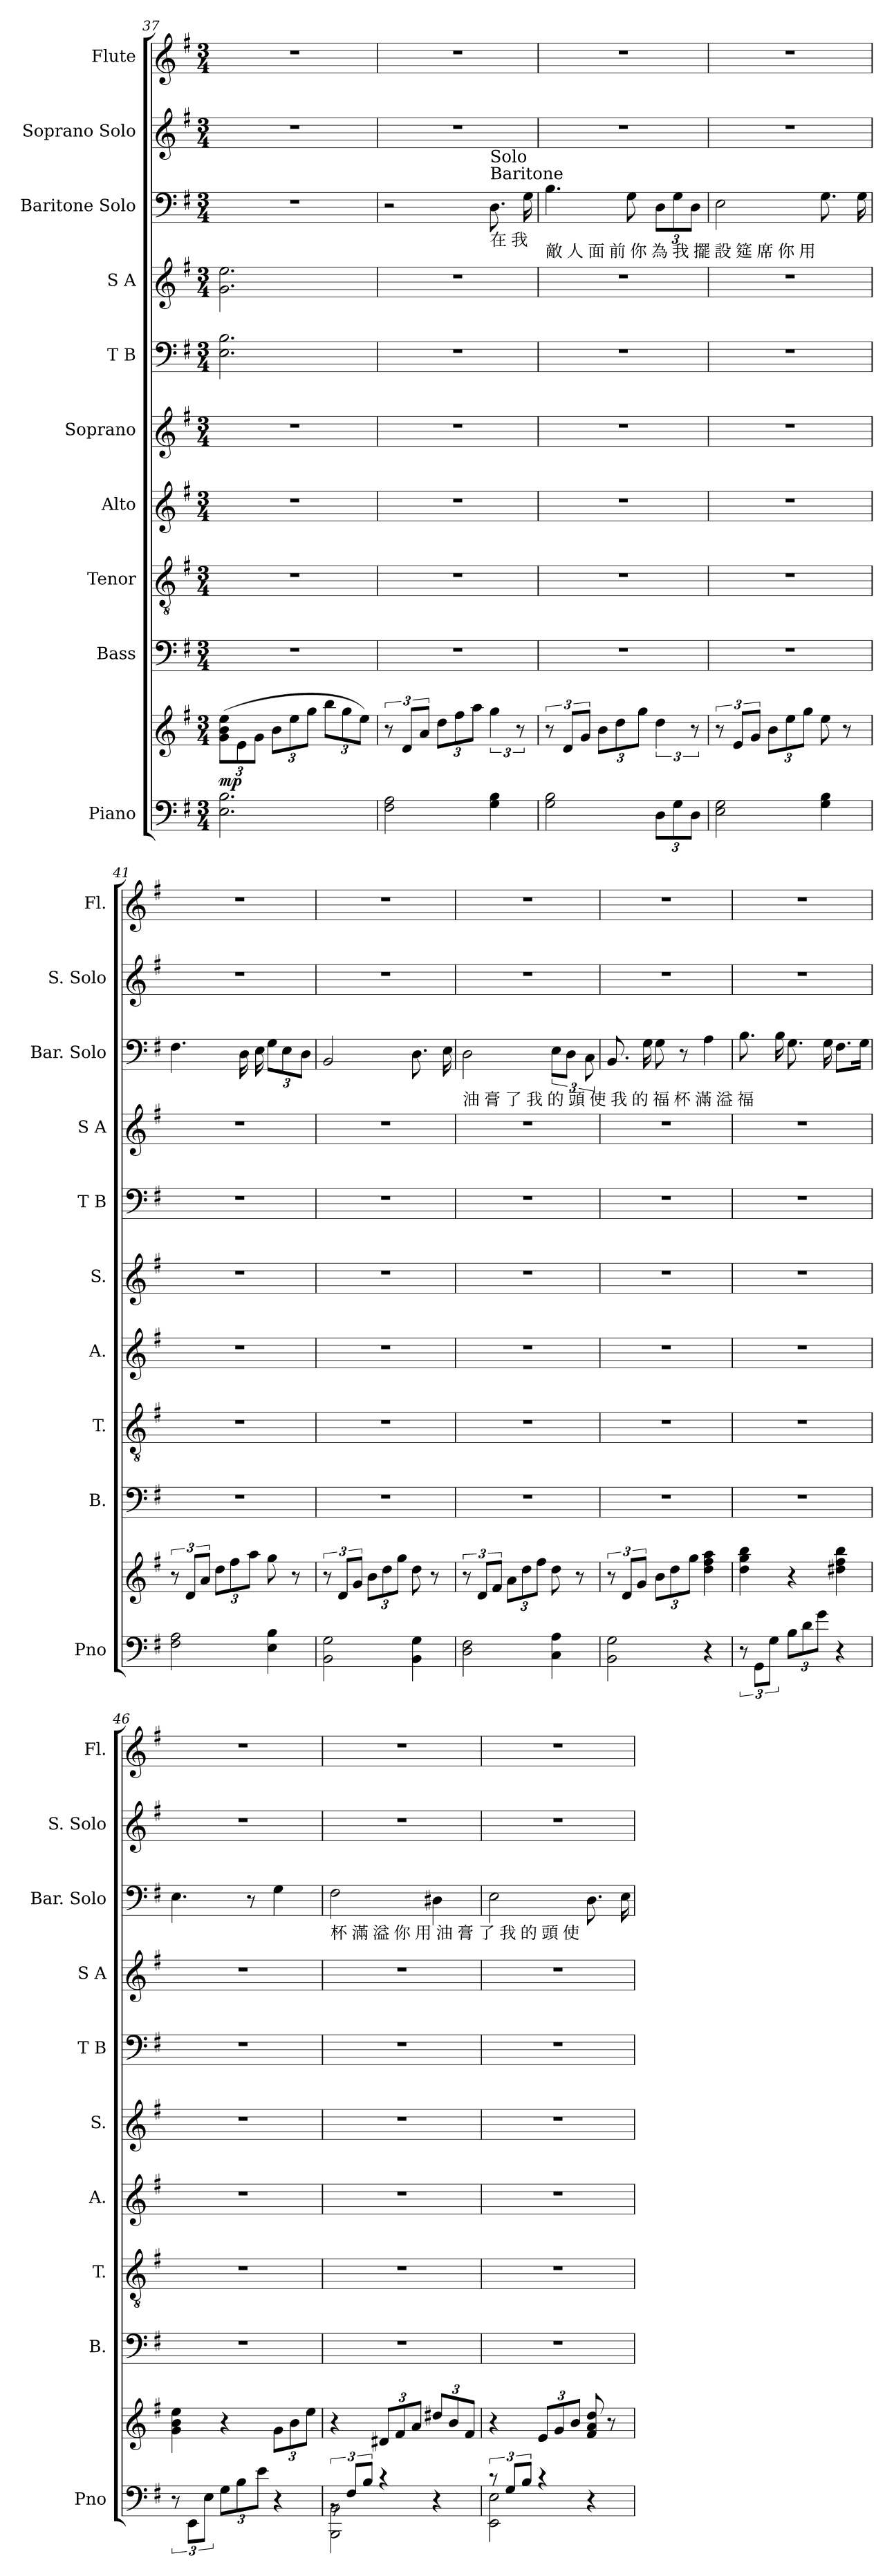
**kern	**kern	**dynam	**kern	**kern	**kern	**kern	**kern	**kern	**kern	**kern	**kern
*part10	*part10	*part10	*part9	*part8	*part7	*part6	*part5	*part4	*part3	*part2	*part1
*staff11	*staff10	*staff10/11	*staff9	*staff8	*staff7	*staff6	*staff5	*staff4	*staff3	*staff2	*staff1
*I"Piano	*	*	*I"Bass	*I"Tenor	*I"Alto	*I"Soprano	*I"T B	*I"S A	*I"Baritone Solo	*I"Soprano Solo	*I"Flute
*I'Pno	*	*	*I'B.	*I'T.	*I'A.	*I'S.	*I'T B	*I'S A	*I'Bar. Solo	*I'S. Solo	*I'Fl.
*clefF4	*clefG2	*	*clefF4	*clefGv2	*clefG2	*clefG2	*clefF4	*clefG2	*clefF4	*clefG2	*clefG2
*k[f#]	*k[f#]	*	*k[f#]	*k[f#]	*k[f#]	*k[f#]	*k[f#]	*k[f#]	*k[f#]	*k[f#]	*k[f#]
*M3/4	*M3/4	*	*M3/4	*M3/4	*M3/4	*M3/4	*M3/4	*M3/4	*M3/4	*M3/4	*M3/4
*	*Xbrackettup	*	*	*	*	*	*	*	*	*	*
=37	=37	=37	=37	=37	=37	=37	=37	=37	=37	=37	=37
!	!	!LO:DY:b	!	!	!	!	!	!	!	!	!
2.E\ 2.B\	(>12g\ 12b\ 12ee\L	mp	2.r	2.r	2.r	2.r	2.E\ 2.B\	2.g\ 2.ee\	2.r	2.r	2.r
.	12e\	.	.	.	.	.	.	.	.	.	.
.	12g\J	.	.	.	.	.	.	.	.	.	.
.	12b\L	.	.	.	.	.	.	.	.	.	.
.	12ee\	.	.	.	.	.	.	.	.	.	.
.	12gg\J	.	.	.	.	.	.	.	.	.	.
.	12bb\L	.	.	.	.	.	.	.	.	.	.
.	12gg\	.	.	.	.	.	.	.	.	.	.
.	12ee\J)	.	.	.	.	.	.	.	.	.	.
=38	=38	=38	=38	=38	=38	=38	=38	=38	=38	=38	=38
*	*brackettup	*	*	*	*	*	*	*	*	*	*
2F#\ 2A\	12r	.	2.r	2.r	2.r	2.r	2.r	2.r	2r	2.r	2.r
.	12d/L	.	.	.	.	.	.	.	.	.	.
.	12a/J	.	.	.	.	.	.	.	.	.	.
*	*Xbrackettup	*	*	*	*	*	*	*	*	*	*
.	12dd\L	.	.	.	.	.	.	.	.	.	.
.	12ff#\	.	.	.	.	.	.	.	.	.	.
.	12aa\J	.	.	.	.	.	.	.	.	.	.
*	*brackettup	*	*	*	*	*	*	*	*	*	*
!	!	!	!	!	!	!	!	!	!LO:TX:b:t=在    我	!	!
!	!	!	!	!	!	!	!	!	!LO:TX:a:t=Baritone	!	!
!	!	!	!	!	!	!	!	!	!LO:TX:a:t=Solo	!	!
4G\ 4B\	6gg\	.	.	.	.	.	.	.	8.D\	.	.
.	12r	.	.	.	.	.	.	.	.	.	.
.	.	.	.	.	.	.	.	.	16G\	.	.
!!LO:LB:g=z
=39	=39	=39	=39	=39	=39	=39	=39	=39	=39	=39	=39
!	!	!	!	!	!	!	!	!	!LO:TX:b:t=敵               人     面        前                  你   為  我              擺   設  筵            席                 你    用	!	!
2G\ 2B\	12r	.	2.r	2.r	2.r	2.r	2.r	2.r	4.B\	2.r	2.r
.	12d/L	.	.	.	.	.	.	.	.	.	.
.	12g/J	.	.	.	.	.	.	.	.	.	.
*	*Xbrackettup	*	*	*	*	*	*	*	*	*	*
.	12b\L	.	.	.	.	.	.	.	.	.	.
.	12dd\	.	.	.	.	.	.	.	.	.	.
.	.	.	.	.	.	.	.	.	8G\	.	.
.	12gg\J	.	.	.	.	.	.	.	.	.	.
*Xbrackettup	*brackettup	*	*	*	*	*	*	*	*Xbrackettup	*	*
12D\L	6dd\	.	.	.	.	.	.	.	12D\L	.	.
12G\	.	.	.	.	.	.	.	.	12G\	.	.
12D\J	12r	.	.	.	.	.	.	.	12D\J	.	.
=40	=40	=40	=40	=40	=40	=40	=40	=40	=40	=40	=40
2E\ 2G\	12r	.	2.r	2.r	2.r	2.r	2.r	2.r	2E\	2.r	2.r
.	12e/L	.	.	.	.	.	.	.	.	.	.
.	12g/J	.	.	.	.	.	.	.	.	.	.
*	*Xbrackettup	*	*	*	*	*	*	*	*	*	*
.	12b\L	.	.	.	.	.	.	.	.	.	.
.	12ee\	.	.	.	.	.	.	.	.	.	.
.	12gg\J	.	.	.	.	.	.	.	.	.	.
4G\ 4B\	8ee\	.	.	.	.	.	.	.	8.G\	.	.
.	8r	.	.	.	.	.	.	.	.	.	.
.	.	.	.	.	.	.	.	.	16G\	.	.
=41	=41	=41	=41	=41	=41	=41	=41	=41	=41	=41	=41
*	*brackettup	*	*	*	*	*	*	*	*	*	*
2F#\ 2A\	12r	.	2.r	2.r	2.r	2.r	2.r	2.r	4.F#\	2.r	2.r
.	12d/L	.	.	.	.	.	.	.	.	.	.
.	12a/J	.	.	.	.	.	.	.	.	.	.
*	*Xbrackettup	*	*	*	*	*	*	*	*	*	*
.	12dd\L	.	.	.	.	.	.	.	.	.	.
.	12ff#\	.	.	.	.	.	.	.	.	.	.
.	.	.	.	.	.	.	.	.	16D\	.	.
.	12aa\J	.	.	.	.	.	.	.	.	.	.
.	.	.	.	.	.	.	.	.	16E\	.	.
4E\ 4B\	8gg\	.	.	.	.	.	.	.	12G\L	.	.
.	.	.	.	.	.	.	.	.	12E\	.	.
.	8r	.	.	.	.	.	.	.	.	.	.
.	.	.	.	.	.	.	.	.	12D\J	.	.
=42	=42	=42	=42	=42	=42	=42	=42	=42	=42	=42	=42
*	*brackettup	*	*	*	*	*	*	*	*	*	*
2BB\ 2G\	12r	.	2.r	2.r	2.r	2.r	2.r	2.r	2BB/	2.r	2.r
.	12d/L	.	.	.	.	.	.	.	.	.	.
.	12g/J	.	.	.	.	.	.	.	.	.	.
*	*Xbrackettup	*	*	*	*	*	*	*	*	*	*
.	12b\L	.	.	.	.	.	.	.	.	.	.
.	12dd\	.	.	.	.	.	.	.	.	.	.
.	12gg\J	.	.	.	.	.	.	.	.	.	.
4BB\ 4G\	8dd\	.	.	.	.	.	.	.	8.D\	.	.
.	8r	.	.	.	.	.	.	.	.	.	.
.	.	.	.	.	.	.	.	.	16E\	.	.
!!LO:LB:g=z
=43	=43	=43	=43	=43	=43	=43	=43	=43	=43	=43	=43
*	*brackettup	*	*	*	*	*	*	*	*	*	*
!	!	!	!	!	!	!	!	!	!LO:TX:b:t=油                  膏       了   我      的 頭          使   我      的 福        杯  滿     溢                      福	!	!
2D\ 2F#\	12r	.	2.r	2.r	2.r	2.r	2.r	2.r	2D\	2.r	2.r
.	12d/L	.	.	.	.	.	.	.	.	.	.
.	12f#/J	.	.	.	.	.	.	.	.	.	.
*	*Xbrackettup	*	*	*	*	*	*	*	*	*	*
.	12a\L	.	.	.	.	.	.	.	.	.	.
.	12dd\	.	.	.	.	.	.	.	.	.	.
.	12ff#\J	.	.	.	.	.	.	.	.	.	.
*	*	*	*	*	*	*	*	*	*brackettup	*	*
4C\ 4A\	8dd\	.	.	.	.	.	.	.	12E\L	.	.
.	.	.	.	.	.	.	.	.	12D\J	.	.
.	8r	.	.	.	.	.	.	.	.	.	.
.	.	.	.	.	.	.	.	.	12C\	.	.
=44	=44	=44	=44	=44	=44	=44	=44	=44	=44	=44	=44
*	*brackettup	*	*	*	*	*	*	*	*	*	*
2BB\ 2G\	12r	.	2.r	2.r	2.r	2.r	2.r	2.r	8.BB/	2.r	2.r
.	12d/L	.	.	.	.	.	.	.	.	.	.
.	12g/J	.	.	.	.	.	.	.	.	.	.
.	.	.	.	.	.	.	.	.	16G\	.	.
*	*Xbrackettup	*	*	*	*	*	*	*	*	*	*
.	12b\L	.	.	.	.	.	.	.	8G\	.	.
.	12dd\	.	.	.	.	.	.	.	.	.	.
.	.	.	.	.	.	.	.	.	8r	.	.
.	12gg\J	.	.	.	.	.	.	.	.	.	.
4r	4dd\ 4ff#\ 4aa\	.	.	.	.	.	.	.	4A\	.	.
=45	=45	=45	=45	=45	=45	=45	=45	=45	=45	=45	=45
*brackettup	*	*	*	*	*	*	*	*	*	*	*
12r	4dd\ 4gg\ 4bb\	.	2.r	2.r	2.r	2.r	2.r	2.r	8.B\	2.r	2.r
12GG\L	.	.	.	.	.	.	.	.	.	.	.
12G\J	.	.	.	.	.	.	.	.	.	.	.
.	.	.	.	.	.	.	.	.	16B\	.	.
*Xbrackettup	*	*	*	*	*	*	*	*	*	*	*
12B\L	4r	.	.	.	.	.	.	.	8.G\	.	.
12d\	.	.	.	.	.	.	.	.	.	.	.
12g\J	.	.	.	.	.	.	.	.	.	.	.
.	.	.	.	.	.	.	.	.	16G\	.	.
4r	4dd#X\ 4ff#\ 4bb\	.	.	.	.	.	.	.	8.F#\L	.	.
.	.	.	.	.	.	.	.	.	16G\Jk	.	.
=46	=46	=46	=46	=46	=46	=46	=46	=46	=46	=46	=46
*brackettup	*	*	*	*	*	*	*	*	*	*	*
12r	4g\ 4b\ 4ee\	.	2.r	2.r	2.r	2.r	2.r	2.r	4.E\	2.r	2.r
12EE\L	.	.	.	.	.	.	.	.	.	.	.
12E\J	.	.	.	.	.	.	.	.	.	.	.
*Xbrackettup	*	*	*	*	*	*	*	*	*	*	*
12G\L	4r	.	.	.	.	.	.	.	.	.	.
12B\	.	.	.	.	.	.	.	.	.	.	.
.	.	.	.	.	.	.	.	.	8r	.	.
12e\J	.	.	.	.	.	.	.	.	.	.	.
4r	12g\L	.	.	.	.	.	.	.	4G\	.	.
.	12b\	.	.	.	.	.	.	.	.	.	.
.	12ee\J	.	.	.	.	.	.	.	.	.	.
!!LO:LB:g=z
=47	=47	=47	=47	=47	=47	=47	=47	=47	=47	=47	=47
*brackettup	*	*	*	*	*	*	*	*	*	*	*
*^	*	*	*	*	*	*	*	*	*	*	*
!	!	!	!	!	!	!	!	!	!	!LO:TX:b:t=杯                      滿          溢                   你     用  油                    膏      了    我       的 頭         使	!	!
12rBB	2BBB\ 2BB\	4r	.	2.r	2.r	2.r	2.r	2.r	2.r	2F#\	2.r	2.r
12F#/L	.	.	.	.	.	.	.	.	.	.	.	.
12B/J	.	.	.	.	.	.	.	.	.	.	.	.
4r	.	12d#X/L	.	.	.	.	.	.	.	.	.	.
.	.	12f#/	.	.	.	.	.	.	.	.	.	.
.	.	12a/J	.	.	.	.	.	.	.	.	.	.
4r	4ryy	12dd#X/L	.	.	.	.	.	.	.	4D#X\	.	.
.	.	12b/	.	.	.	.	.	.	.	.	.	.
.	.	12f#/J	.	.	.	.	.	.	.	.	.	.
=48	=48	=48	=48	=48	=48	=48	=48	=48	=48	=48	=48	=48
12r	2EE\ 2E\	4r	.	2.r	2.r	2.r	2.r	2.r	2.r	2E\	2.r	2.r
12G/L	.	.	.	.	.	.	.	.	.	.	.	.
12B/J	.	.	.	.	.	.	.	.	.	.	.	.
4r	.	12e/L	.	.	.	.	.	.	.	.	.	.
.	.	12g/	.	.	.	.	.	.	.	.	.	.
.	.	12b/J	.	.	.	.	.	.	.	.	.	.
4r	4ryy	8f#/ 8a/ 8dd/	.	.	.	.	.	.	.	8.D\	.	.
.	.	8r	.	.	.	.	.	.	.	.	.	.
.	.	.	.	.	.	.	.	.	.	16E\	.	.
*v	*v	*	*	*	*	*	*	*	*	*	*	*
=	=	=	=	=	=	=	=	=	=	=	=
*-	*-	*-	*-	*-	*-	*-	*-	*-	*-	*-	*-
